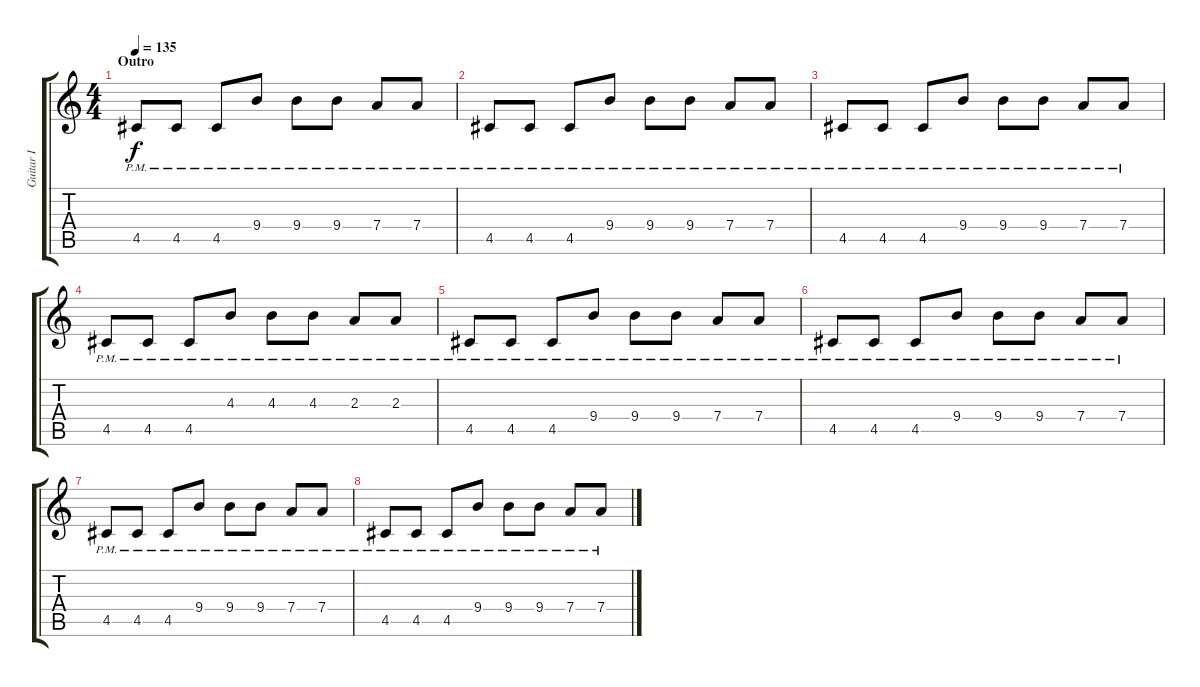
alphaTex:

\track ("Guitar I" "Guitar I") {instrument overdrivenguitar}
\staff {score tabs}
\tuning (E4 B3 G3 D3 A2 E2) {hide}
\ts (4 4)
\section ("" "Outro")
\tempo 135
\clef g2
\ks c
4.5{pm}.8{dy f} 4.5{pm}.8 4.5{pm}.8 9.4{pm}.8 9.4{pm}.8 9.4{pm}.8 7.4{pm}.8 7.4{pm}.8 |
4.5{pm}.8 4.5{pm}.8 4.5{pm}.8 9.4{pm}.8 9.4{pm}.8 9.4{pm}.8 7.4{pm}.8 7.4{pm}.8 |
4.5{pm}.8 4.5{pm}.8 4.5{pm}.8 9.4{pm}.8 9.4{pm}.8 9.4{pm}.8 7.4{pm}.8 7.4{pm}.8 |
4.5{pm}.8 4.5{pm}.8 4.5{pm}.8 4.3{pm}.8 4.3{pm}.8 4.3{pm}.8 2.3{pm}.8 2.3{pm}.8 |
4.5{pm}.8{volume 0} 4.5{pm}.8 4.5{pm}.8 9.4{pm}.8 9.4{pm}.8 9.4{pm}.8 7.4{pm}.8 7.4{pm}.8 |
4.5{pm}.8 4.5{pm}.8 4.5{pm}.8 9.4{pm}.8 9.4{pm}.8 9.4{pm}.8 7.4{pm}.8 7.4{pm}.8 |
4.5{pm}.8 4.5{pm}.8 4.5{pm}.8 9.4{pm}.8 9.4{pm}.8 9.4{pm}.8 7.4{pm}.8 7.4{pm}.8 |
4.5{pm}.8 4.5{pm}.8 4.5{pm}.8 9.4{pm}.8 9.4{pm}.8 9.4{pm}.8 7.4{pm}.8 7.4{pm}.8
